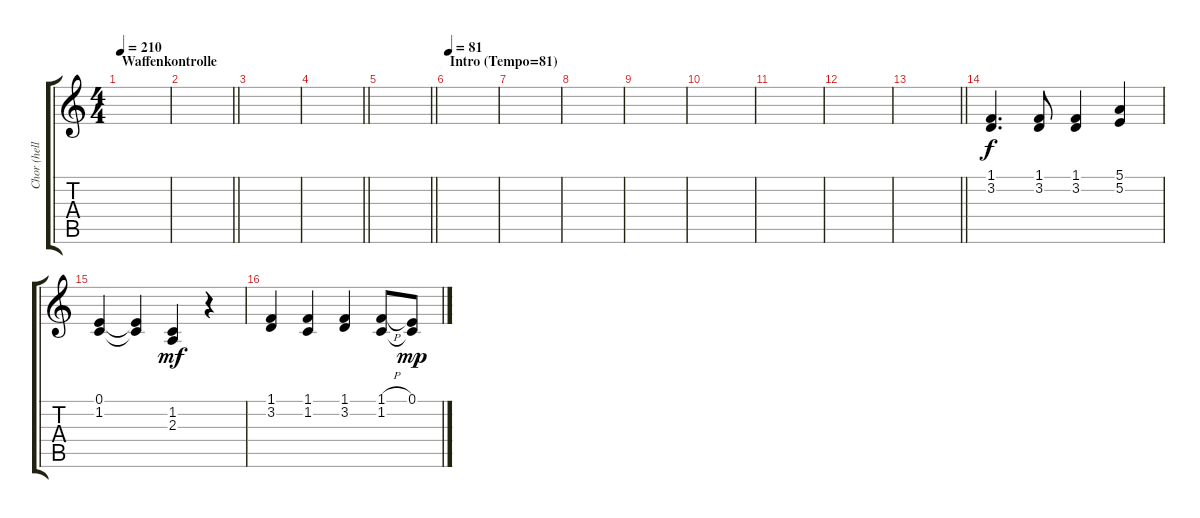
\track ("Chor (hell)" "Chor (hell") {instrument lead6voice}
\staff {score tabs}
\tuning (E4 B3 G3 D3 A2 E2) {hide}
\ts (4 4)
\section ("" "Waffenkontrolle")
\tempo 210
\clef g2
\ks c
|
\barLineRight lightlight
|
|
\barLineRight lightlight
|
\barLineRight lightlight
|
\section ("" "Intro (Tempo=81)")
\tempo 81
|
|
|
|
|
|
|
\barLineRight lightlight
|
(1.1 3.2).4{d} (1.1 3.2).8 (1.1 3.2).4 (5.1 5.2).4 |
(0.1 1.2).4 (0.1{t} 1.2{t}).4{dy f} (1.2 2.3).4{dy mf} r.4 |
(1.1 3.2).4 (1.1 1.2).4 (1.1 3.2).4 (1.1{h} 1.2).8 (0.1 1.2{t}).8{dy mp}
